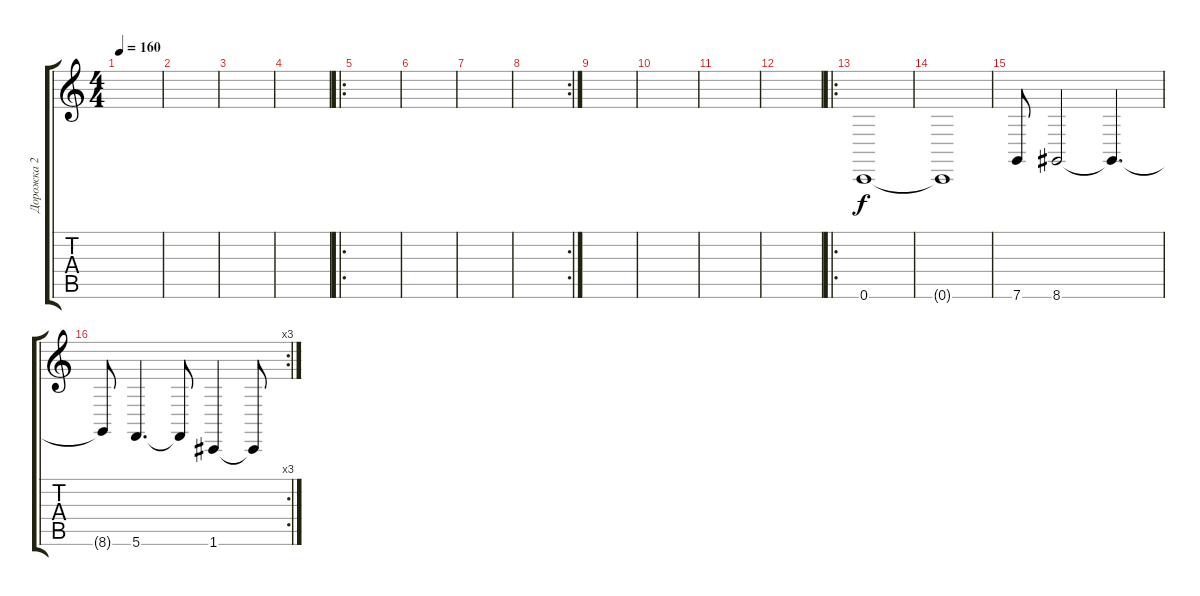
\track ("Дорожка 2" "Дорожка 2") {instrument tremolostrings}
\staff {score tabs}
\tuning (D4 A3 F3 C3 G2 C2) {hide}
\ts (4 4)
\tempo 160
\clef g2
\ks c
|
|
|
|
\ro
|
|
|
\rc 2
|
|
|
|
|
\ro
0.6.1 |
0.6{t}.1 |
7.6.8 8.6.2 8.6{t}.4{d} |
\rc 3
8.6{t}.8 5.6.4{d} 5.6{t}.8 1.6.4 1.6{t}.8
